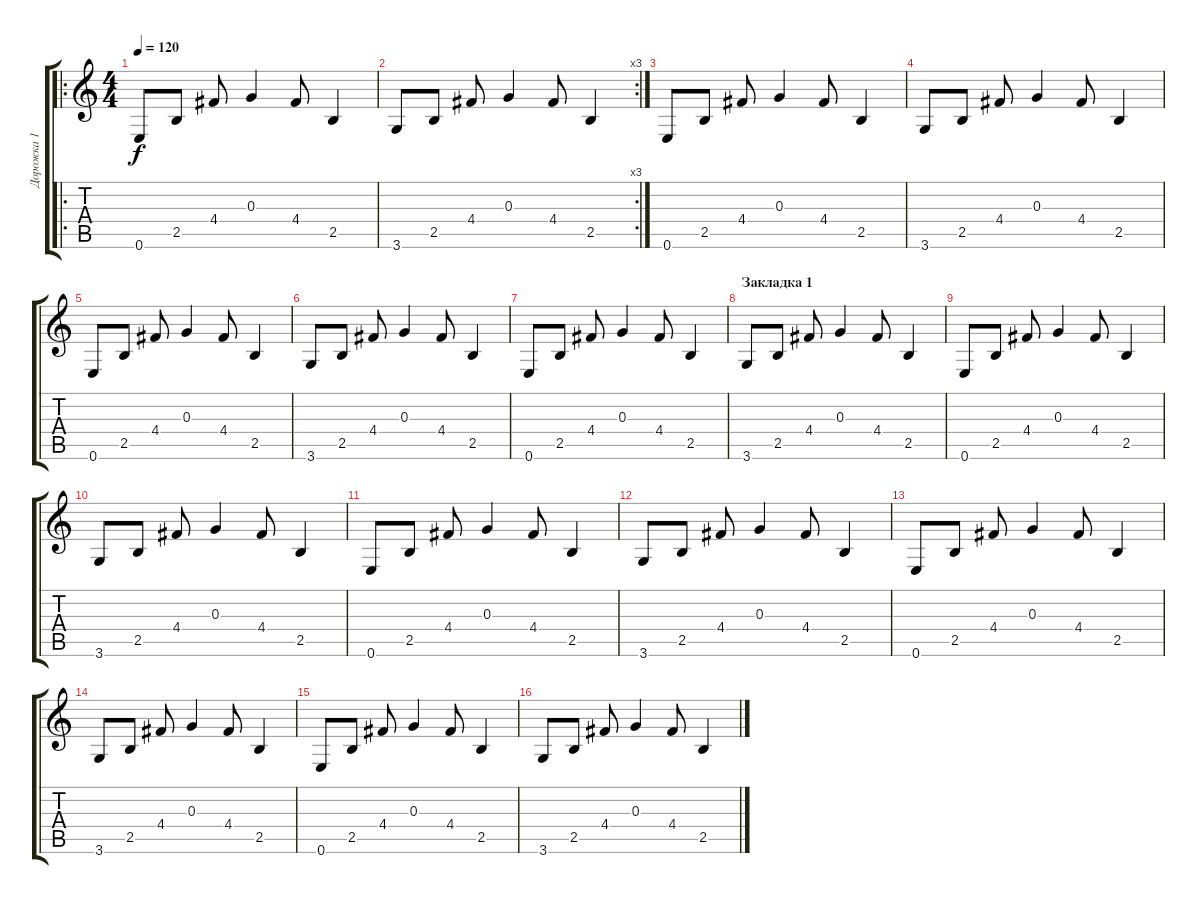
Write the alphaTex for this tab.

\track ("Дорожка 1" "Дорожка 1") {instrument acousticguitarsteel}
\staff {score tabs}
\tuning (E4 B3 G3 D3 A2 E2) {hide}
\ro
\ts (4 4)
\tempo 120
\clef g2
\ks c
0.6.8{dy f instrument acousticguitarsteel} 2.5.8 4.4.8 0.3.4 4.4.8 2.5.4 |
\rc 3
3.6.8 2.5.8 4.4.8 0.3.4 4.4.8 2.5.4 |
0.6.8 2.5.8 4.4.8 0.3.4 4.4.8 2.5.4 |
3.6.8 2.5.8 4.4.8 0.3.4 4.4.8 2.5.4 |
0.6.8 2.5.8 4.4.8 0.3.4 4.4.8 2.5.4 |
3.6.8 2.5.8 4.4.8 0.3.4 4.4.8 2.5.4 |
0.6.8 2.5.8 4.4.8 0.3.4 4.4.8 2.5.4 |
\section ("" "Закладка 1")
3.6.8 2.5.8 4.4.8 0.3.4 4.4.8 2.5.4 |
0.6.8 2.5.8 4.4.8 0.3.4 4.4.8 2.5.4 |
3.6.8 2.5.8 4.4.8 0.3.4 4.4.8 2.5.4 |
0.6.8 2.5.8 4.4.8 0.3.4 4.4.8 2.5.4 |
3.6.8 2.5.8 4.4.8 0.3.4 4.4.8 2.5.4 |
0.6.8 2.5.8 4.4.8 0.3.4 4.4.8 2.5.4 |
3.6.8 2.5.8 4.4.8 0.3.4 4.4.8 2.5.4 |
0.6.8 2.5.8 4.4.8 0.3.4 4.4.8 2.5.4 |
3.6.8 2.5.8 4.4.8 0.3.4 4.4.8 2.5.4
